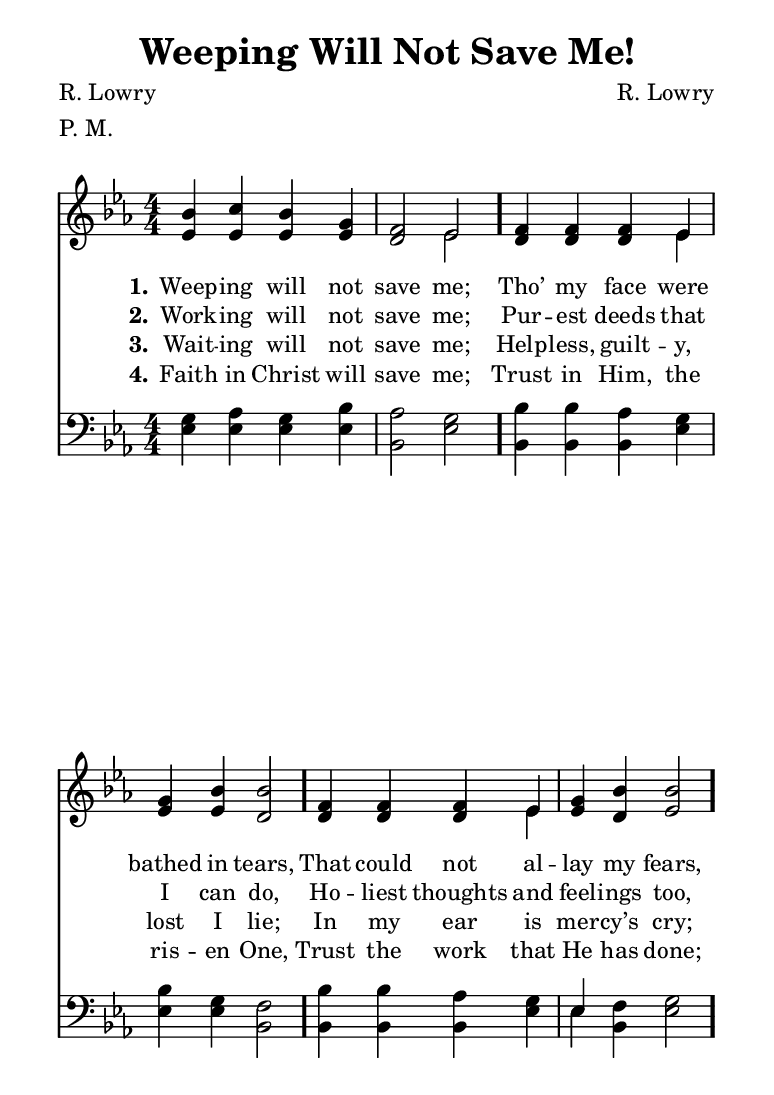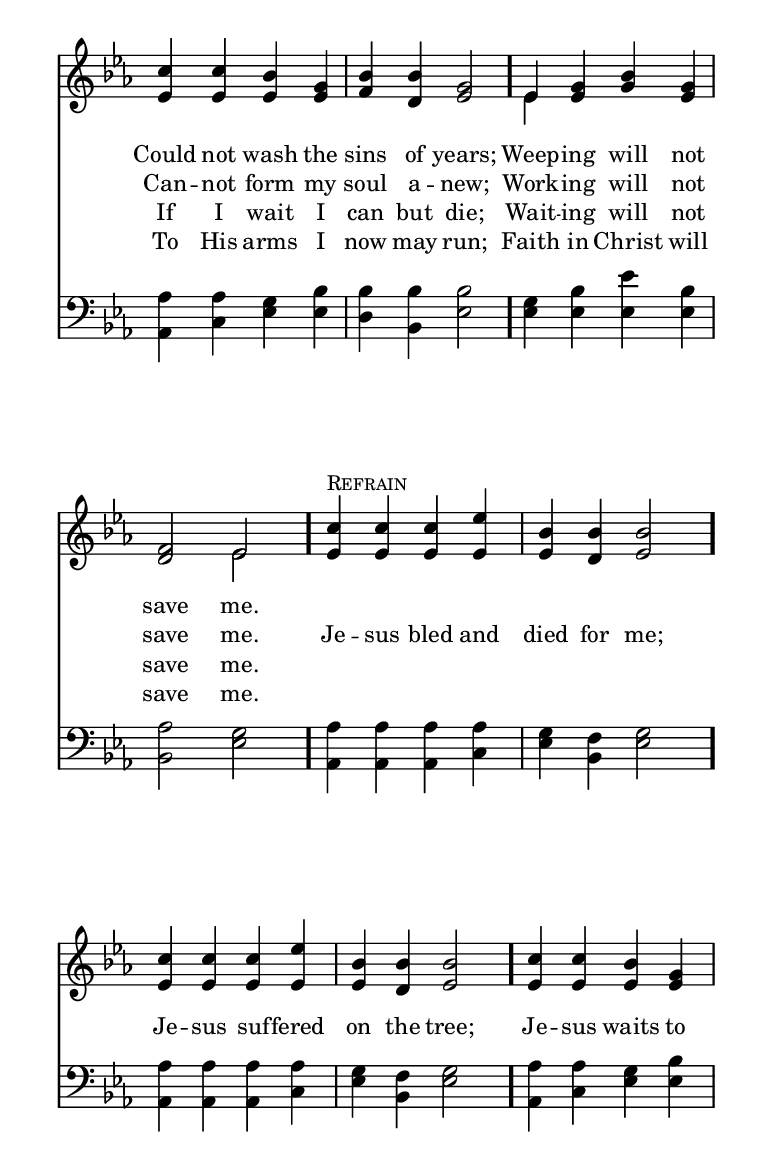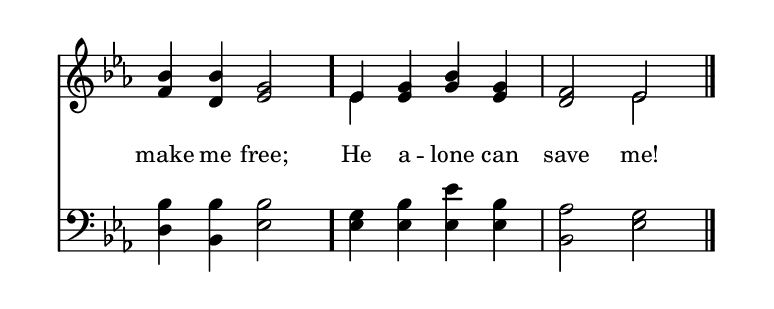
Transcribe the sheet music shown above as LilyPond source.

\include "common/global.ily"
\paper {
  \include "common/paper.ily"
}

\header{
  %gospel
  hymnnumber = "53"
  title = "Weeping Will Not Save Me!"
  tunename = ""
  meter = "P. M."
  poet = "R. Lowry"
  composer = "R. Lowry"
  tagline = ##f
}

% for fermata in MIDI
ta = { \tempo 4=110 }
tb = { \tempo 4=55  }

patternAA = { c4 c4 c4 c4 | c2 c2 }
patternAB = { c4 c4 c4 c4 | c4 c4 c2 }

global = {
  \include "common/overrides.ily"
  \override Staff.TimeSignature.style = #'numbered
  \time 4/4
  \override Score.MetronomeMark.transparent = ##t % hide all fermata changes too
  \ta
  \key ees \major
  \autoBeamOff
}

notesSoprano = {
\global
\relative c'' {

  \changePitch \patternAA { bes c bes g | f ees }
  \changePitch \patternAB { f f f ees | g bes bes }
  \changePitch \patternAB { f f f ees | g bes bes }
  \changePitch \patternAB { c c bes g | bes bes g }
  \changePitch \patternAA { ees g bes g | f ees }

  << s^\markup { \small \caps "Refrain" }
  \changePitch \patternAB { c' c c ees | bes bes bes } >>
  \changePitch \patternAB { c c c ees | bes bes bes }
  \changePitch \patternAB { c c bes g | bes bes g }
  \changePitch \patternAA { ees g bes g | f ees }

  \bar "|."

}
}

notesAlto = {
\global
\relative e' {

  \changePitch \patternAA { ees ees ees ees | d ees }
  \changePitch \patternAB { d d d ees | ees ees d }
  \changePitch \patternAB { d d d ees | ees d ees }
  \changePitch \patternAB { ees ees ees ees | f d ees }
  \changePitch \patternAA { ees ees g ees | d ees }

  \changePitch \patternAB { ees ees ees ees | ees d ees }
  \changePitch \patternAB { ees ees ees ees | ees d ees }
  \changePitch \patternAB { ees ees ees ees | f d ees }
  \changePitch \patternAA { ees ees g ees | d ees }

}
}

notesTenor = {
\global
\relative a {

  \changePitch \patternAA { g aes g bes | aes g }
  \changePitch \patternAB { bes bes aes g | bes g f }
  \changePitch \patternAB { bes bes aes g | ees f g }
  \changePitch \patternAB { aes aes g bes | bes bes bes }
  \changePitch \patternAA { g bes ees bes | aes g }

  \changePitch \patternAB { aes aes aes aes | g f g }
  \changePitch \patternAB { aes aes aes aes | g f g }
  \changePitch \patternAB { aes aes g bes | bes bes bes }
  \changePitch \patternAA { g bes ees bes | aes g }

}
}

notesBass = {
\global
\relative f {

  \changePitch \patternAA { ees ees ees ees | bes ees }
  \changePitch \patternAB { bes bes bes ees | ees ees bes }
  \changePitch \patternAB { bes bes bes ees | ees bes ees }
  \changePitch \patternAB { aes, c ees ees | d bes ees }
  \changePitch \patternAA { ees ees ees ees | bes ees }

  \changePitch \patternAB { aes, aes aes c | ees bes ees }
  \changePitch \patternAB { aes, aes aes c | ees bes ees }
  \changePitch \patternAB { aes, c ees ees | d bes ees }
  \changePitch \patternAA { ees ees ees ees | bes ees }

}
}

Refrain = \lyricmode {

Je -- sus bled and died for me; \bar "."
Je -- sus suf -- fered on the tree; \bar "." \eogbreak
Je -- sus waits to make me free; \bar "."
He a -- lone can save me! \bar "." \eogbreak

}

wordsA = \lyricmode {
\set stanza = "1."

Weep -- ing will not save me; \bar "."
Tho’ my face were bathed in tears, \bar "."
That could not al -- lay my fears, \bar "."
Could not wash the sins of years; \bar "."
Weep -- ing will not save me. \bar "." \eogbreak

}

wordsB = \lyricmode {
\set stanza = "2."

Work -- ing will not save me;
Pur -- est deeds that I can do,
Ho -- liest thoughts and feel -- ings too,
Can -- not form my soul a -- new;
Work -- ing will not save me.

\Refrain

}

wordsC = \lyricmode {
\set stanza = "3."

Wait -- ing will not save me;
Help -- less, guilt -- y, lost I lie;
In my ear is mer -- cy’s cry;
If I wait I can but die;
Wait -- ing will not save me.

}

wordsD = \lyricmode {
\set stanza = "4."

Faith in Christ will save me;
Trust in Him, the ris -- en One,
Trust the work that He has done;
To His arms I now may run;
Faith in Christ will save me.

}

\score {
  \context ChoirStaff <<
    \context Staff = upper <<
      \set Staff.autoBeaming = ##f
      \set ChoirStaff.systemStartDelimiter = #'SystemStartBar
      \set ChoirStaff.printPartCombineTexts = ##f
      \partcombine #'(2 . 11) \notesSoprano \notesAlto
      \context NullVoice = sopranos { \voiceOne << \notesSoprano >> }
      \context Lyrics = one   \lyricsto sopranos \wordsA
      \context Lyrics = two   \lyricsto sopranos \wordsB
      \context Lyrics = three \lyricsto sopranos \wordsC
      \context Lyrics = four  \lyricsto sopranos \wordsD
      %\context Lyrics = five  \lyricsto sopranos \wordsE
    >>
    \context Staff = men <<
      \set Staff.autoBeaming = ##f
      \clef bass
      \set ChoirStaff.printPartCombineTexts = ##f
      \partcombine #'(2 . 11) \notesTenor \notesBass
    >>
  >>
  \layout {
    \include "common/layout.ily"
  }
  #(cond ((ly:get-option 'eog-midi-permitted) #{ \midi{
    \include "common/midi.ily"
  } #}))
}

\version "2.19.49"  % necessary for upgrading to future LilyPond versions.

% vi:set et ts=2 sw=2 ai nocindent syntax=lilypond:
